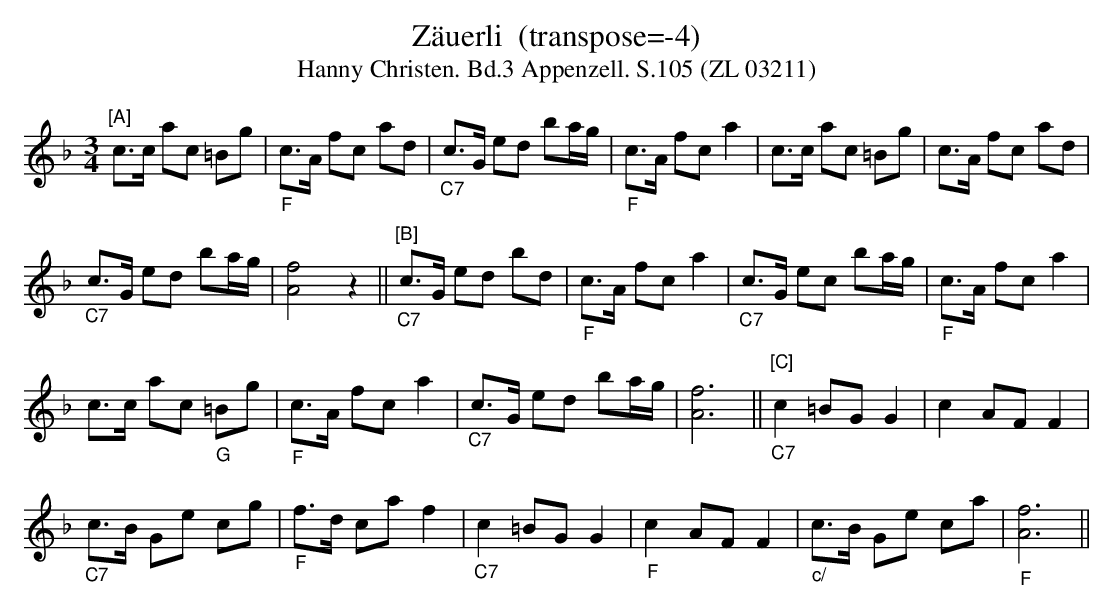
X:1
T:Zäuerli  (transpose=-4)
T:Hanny Christen. Bd.3 Appenzell. S.105 (ZL 03211)
M:3/4
L:1/4
K:F transpose=-4
"[A]"c/>c/ a/c/ =B/g/ | "_F"c/>A/ f/c/ a/d/ | "_C7"c/>G/ e/d/ b/a//g// | "_F"c/>A/ f/c/ a |  c/>c/ a/c/ =B/g/ | c/>A/ f/c/ a/d/ |
 "_C7"c/>G/ e/d/ b/a//g// | [A2f2] z || "[B]""_C7"c/>G/ e/d/ b/d/ | "_F"c/>A/ f/c/ a | "_C7"c/>G/ e/c/ b/a//g// | "_F"c/>A/ f/c/ a |
c/>c/ a/c/ "_G"=B/g/ | "_F"c/>A/ f/c/ a | "_C7"c/>G/ e/d/ b/a//g// | [A3f3] || "[C]""_C7"c =B/G/ G | c A/F/ F |
"_C7"c/>B/ G/e/ c/g/ | "_F"f/>d/ c/a/ f | "_C7"c =B/G/ G | "_F"c A/F/ F  | "_c/"c/>B/ G/e/ c/a/ | "_F"[A3f3] ||
